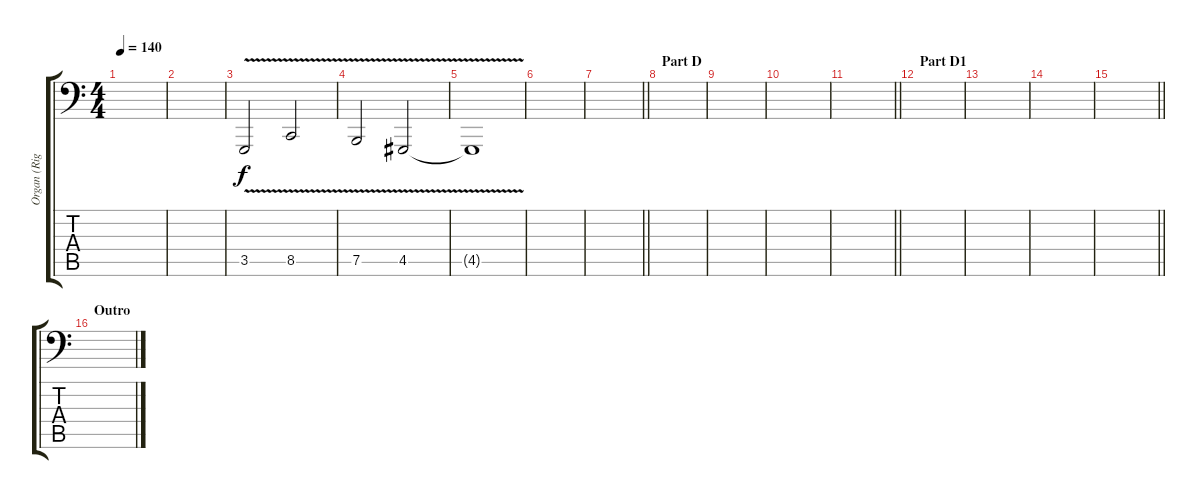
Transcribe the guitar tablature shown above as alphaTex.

\track ("Organ (Right Hand)" "Organ (Rig") {instrument churchorgan}
\staff {score tabs}
\tuning (C3 G2 D2 A1 E1 B0) {hide}
\ts (4 4)
\tempo 140
\clef f4
\ks c
|
|
3.5{v}.2 8.5{v}.2 |
7.5{v}.2 4.5{v}.2 |
4.5{t}.1 |
|
\barLineRight lightlight
|
\section ("" "Part D")
|
|
|
\barLineRight lightlight
|
\section ("" "Part D1")
|
|
|
\barLineRight lightlight
|
\section ("" "Outro")
